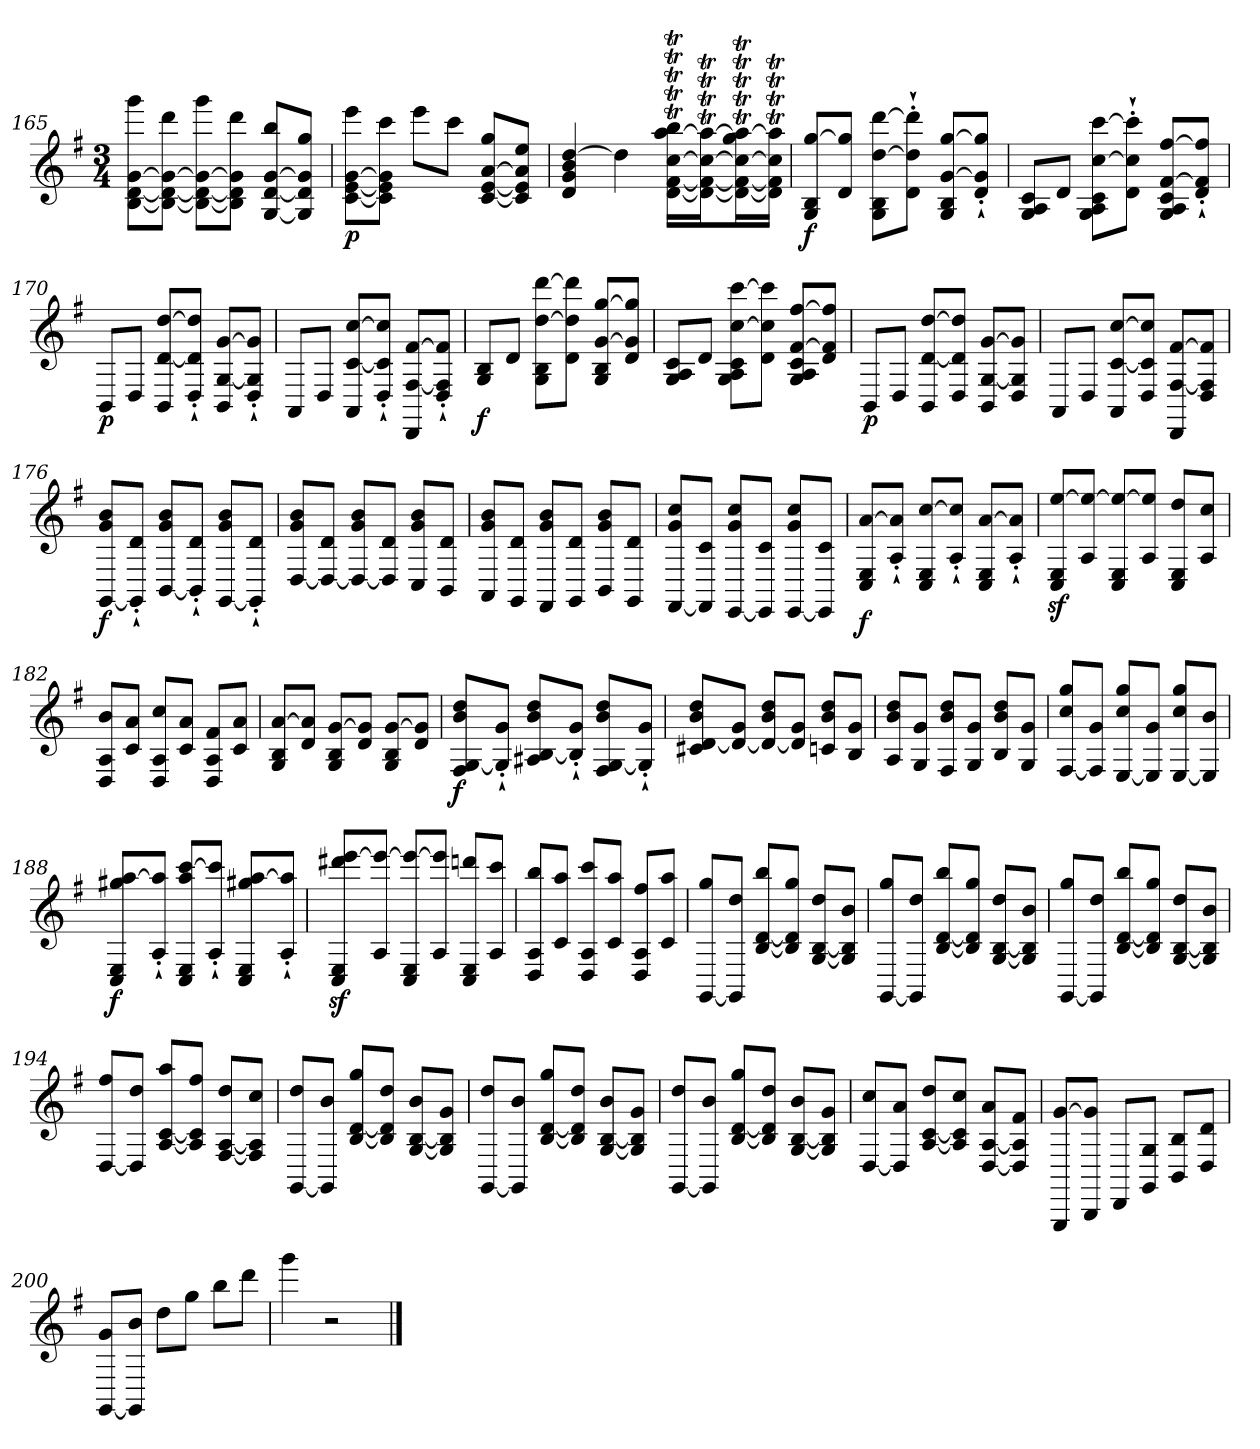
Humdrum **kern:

**kern	**dynam
*part1	*part1
*staff1	*staff1
*clefG2	*
*k[f#]	*
*G:	*
*M3/4	*
=165	=165
[8B [8d [8g 8gggL	.
8B_ 8d_ 8g_ 8dddJ	.
8B_ 8d_ 8g_ 8gggL	.
8B] 8d] 8g] 8dddJ	.
[8G [8d [8g 8bbL	.
8G] 8d] 8g] 8ggJ	.
=166	=166
[8c [8e [8g 8eeeL	p
8c] 8e] 8g] 8cccJ	.
8eeeL	.
8cccJ	.
[8c [8e [8a 8ggL	.
8c] 8e] 8a] 8eeJ	.
=167	=167
4d 4g 4b [4dd	.
4dd]	.
[16dT [16f#T [16ccT [16aaT 16bbTLL	.
16d_T 16f#_T 16cc_T 16aa_TJ	.
16d_T 16f#_T 16cc_T 16ggT 16aa_TL	.
16d]T 16f#]T 16cc]T 16aa]TJJ	.
=168	=168
8G 8B [8ggL	f
8d 8gg]J	.
8G 8B [8dd [8dddL	.
8d'` 8dd]'` 8ddd]'`J	.
8G 8B [8g [8ggL	.
8d'` 8g]'` 8gg]'`J	.
=169	=169
8G 8A 8cL	.
8dJ	.
8G 8A 8c [8cc [8cccL	.
8d'` 8cc]'` 8ccc]'`J	.
8G 8A 8c [8f# [8ff#L	.
8d'` 8f#]'` 8ff#]'`J	.
=170	=170
8BBL	p
8DJ	.
8BB [8d [8ddL	.
8D'` 8d]'` 8dd]'`J	.
8BB [8G [8gL	.
8D'` 8G]'` 8g]'`J	.
=171	=171
8AAL	.
8DJ	.
8AA [8c [8ccL	.
8D'` 8c]'` 8cc]'`J	.
8DD [8F# [8f#L	.
8D'` 8F#]'` 8f#]'`J	.
=172	=172
8G 8BL	f
8dJ	.
8G 8B [8dd [8dddL	.
8d 8dd] 8ddd]J	.
8G 8B [8g [8ggL	.
8d 8g] 8gg]J	.
=173	=173
8G 8A 8cL	.
8dJ	.
8G 8A 8c [8cc [8cccL	.
8d 8cc] 8ccc]J	.
8G 8A 8c [8f# [8ff#L	.
8d 8f#] 8ff#]J	.
=174	=174
8BBL	p
8DJ	.
8BB [8d [8ddL	.
8D 8d] 8dd]J	.
8BB [8G [8gL	.
8D 8G] 8g]J	.
=175	=175
8AAL	.
8DJ	.
8AA [8c [8ccL	.
8D 8c] 8cc]J	.
8DD [8F# [8f#L	.
8D 8F#] 8f#]J	.
=176	=176
[8GG 8g 8bL	f
8GG]'` 8d'`J	.
[8BB 8g 8bL	.
8BB]'` 8d'`J	.
[8GG 8g 8bL	.
8GG]'` 8d'`J	.
=177	=177
[8D 8g 8bL	.
8D_ 8dJ	.
8D_ 8g 8bL	.
8D] 8dJ	.
8C 8g 8bL	.
8BB 8dJ	.
=178	=178
8AA 8g 8bL	.
8GG 8dJ	.
8FF# 8g 8bL	.
8GG 8dJ	.
8BB 8g 8bL	.
8GG 8dJ	.
=179	=179
[8FF# 8g 8ccL	.
8FF#] 8cJ	.
[8EE 8g 8ccL	.
8EE] 8cJ	.
[8EE 8g 8ccL	.
8EE] 8cJ	.
=180	=180
8C 8E [8aL	f
8A'` 8a]'`J	.
8C 8E [8ccL	.
8A'` 8cc]'`J	.
8C 8E [8aL	.
8A'` 8a]'`J	.
=181	=181
8Cz 8Ez [8eezL	.
8A 8ee_J	.
8C 8E 8ee_L	.
8A 8ee]J	.
8C 8E 8ddL	.
8A 8ccJ	.
=182	=182
8D 8A 8bL	.
8c 8aJ	.
8D 8A 8ccL	.
8c 8aJ	.
8D 8A 8f#L	.
8c 8aJ	.
=183	=183
8G 8B [8aL	.
8d 8a]J	.
8G 8B [8gL	.
8d 8g]J	.
8G 8B [8gL	.
8d 8g]J	.
=184	=184
8F# [8G 8b 8ddL	f
8G]'` 8g'`J	.
8A#X [8B 8b 8ddL	.
8B]'` 8g'`J	.
8F# [8G 8b 8ddL	.
8G]'` 8g'`J	.
=185	=185
8c#X [8d 8b 8ddL	.
8d_ 8gJ	.
8d_ 8b 8ddL	.
8d] 8gJ	.
8cn 8b 8ddL	.
8B 8gJ	.
=186	=186
8A 8b 8ddL	.
8G 8gJ	.
8F# 8b 8ddL	.
8G 8gJ	.
8B 8b 8ddL	.
8G 8gJ	.
=187	=187
[8F# 8cc 8ggL	.
8F#] 8gJ	.
[8E 8cc 8ggL	.
8E] 8gJ	.
[8E 8cc 8ggL	.
8E] 8bJ	.
=188	=188
8C 8E 8gg#X [8aaL	f
8A'` 8aa]'`J	.
8C 8E 8aa [8cccL	.
8A'` 8ccc]'`J	.
8C 8E 8gg#X [8aaL	.
8A'` 8aa]'`J	.
=189	=189
8Cz 8Ez 8ddd#Xz [8eeezL	.
8A 8eee_J	.
8C 8E 8eee_L	.
8A 8eee]J	.
8C 8E 8dddnL	.
8A 8cccJ	.
=190	=190
8D 8A 8bbL	.
8c 8aaJ	.
8D 8A 8cccL	.
8c 8aaJ	.
8D 8A 8ff#L	.
8c 8aaJ	.
=191	=191
[8GG 8ggL	.
8GG] 8ddJ	.
[8B [8d 8bbL	.
8B] 8d] 8ggJ	.
[8G [8B 8ddL	.
8G] 8B] 8bJ	.
=192	=192
[8GG 8ggL	.
8GG] 8ddJ	.
[8B [8d 8bbL	.
8B] 8d] 8ggJ	.
[8G [8B 8ddL	.
8G] 8B] 8bJ	.
=193	=193
[8GG 8ggL	.
8GG] 8ddJ	.
[8B [8d 8bbL	.
8B] 8d] 8ggJ	.
[8G [8B 8ddL	.
8G] 8B] 8bJ	.
=194	=194
[8D 8ff#L	.
8D] 8ddJ	.
[8A [8c 8aaL	.
8A] 8c] 8ff#J	.
[8F# [8A 8ddL	.
8F#] 8A] 8ccJ	.
=195	=195
[8GG 8ddL	.
8GG] 8bJ	.
[8B [8d 8ggL	.
8B] 8d] 8ddJ	.
[8G [8B 8bL	.
8G] 8B] 8gJ	.
=196	=196
[8GG 8ddL	.
8GG] 8bJ	.
[8B [8d 8ggL	.
8B] 8d] 8ddJ	.
[8G [8B 8bL	.
8G] 8B] 8gJ	.
=197	=197
[8GG 8ddL	.
8GG] 8bJ	.
[8B [8d 8ggL	.
8B] 8d] 8ddJ	.
[8G [8B 8bL	.
8G] 8B] 8gJ	.
=198	=198
[8D 8ccL	.
8D] 8aJ	.
[8A [8c 8ddL	.
8A] 8c] 8ccJ	.
[8D [8A 8aL	.
8D] 8A] 8f#J	.
=199	=199
8GGG [8gL	.
8BBB 8g]J	.
8DDL	.
8GG 8GJ	.
8BB 8BL	.
8D 8dJ	.
=200	=200
[8GG 8gL	.
8GG] 8bJ	.
8ddL	.
8ggJ	.
8bbL	.
8dddJ	.
=201	=201
4ggg	.
2r	.
==	==
*-	*-
